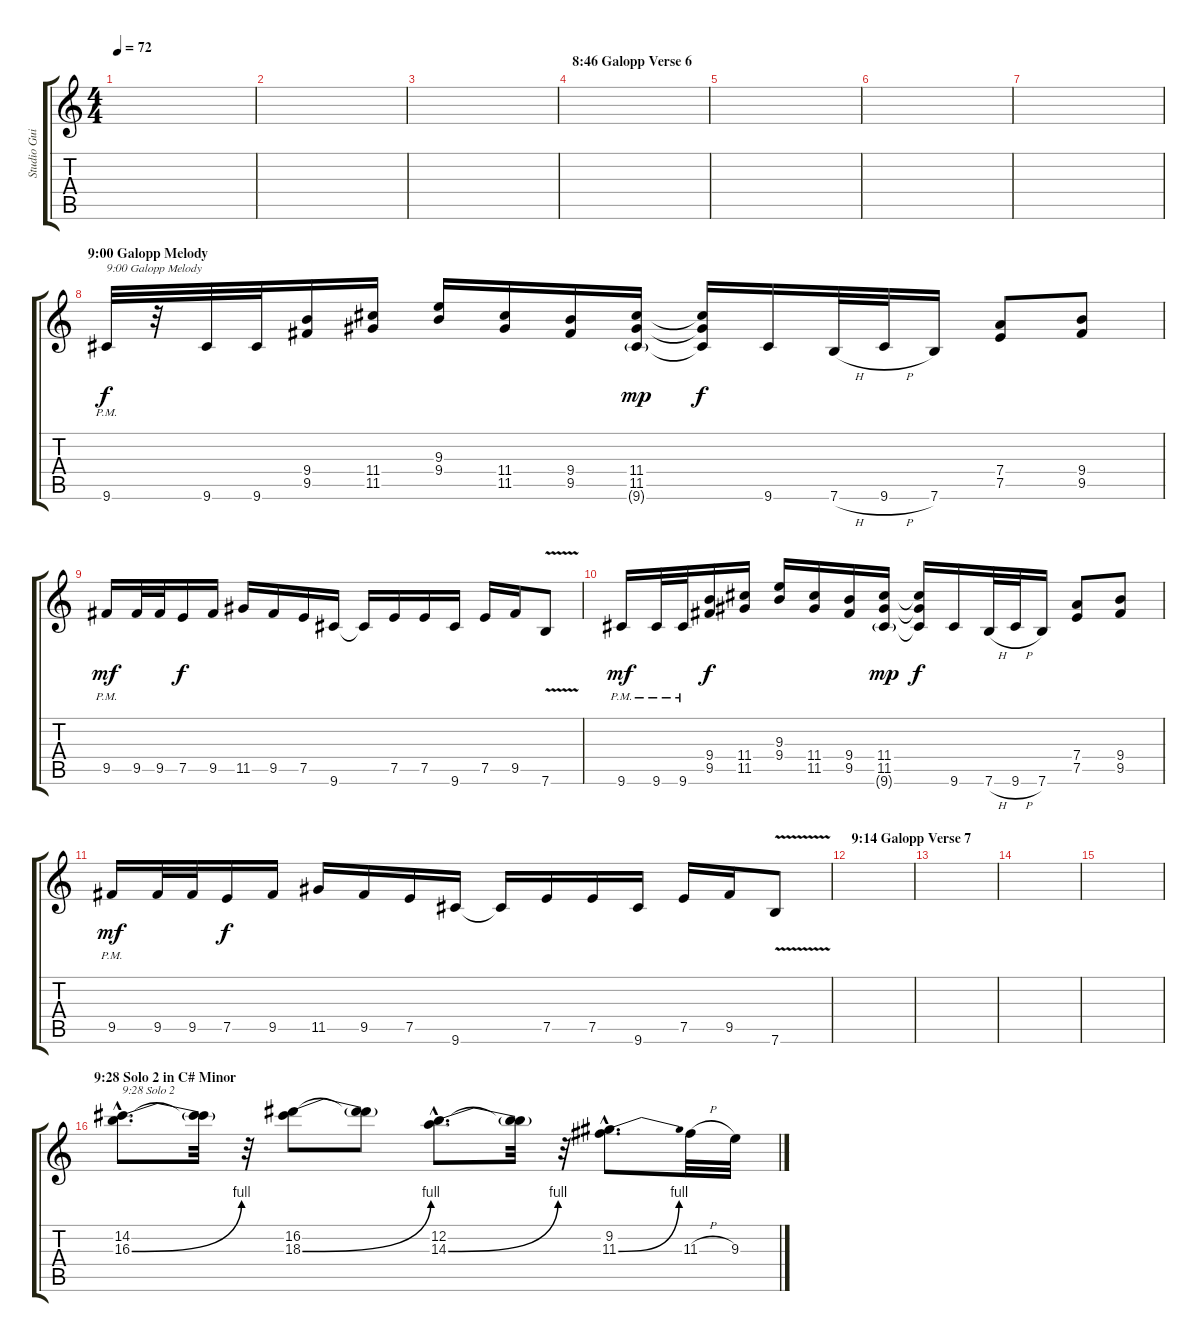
\track ("Studio Guitar" "Studio Gui") {instrument overdrivenguitar}
\staff {score tabs}
\tuning (E4 B3 G3 D3 A2 E2) {hide}
\ts (4 4)
\tempo 72
\clef g2
\ks c
|
|
|
\section ("" "8:46 Galopp Verse 6")
|
|
|
|
\section ("" "9:00 Galopp Melody")
9.6{pm}.32{txt "9:00 Galopp Melody" volume 0} r.32 9.6.32 9.6.32 (9.4 9.5).16 (11.4 11.5).16 (9.3 9.4).16 (11.4 11.5).16 (9.4 9.5).16 (11.4 11.5 9.6{g}).16{dy mp} (11.4{t} 11.5{t} 9.6{t}).16{dy f} 9.6.16 7.6{h}.32 9.6{h}.32 7.6.16 (7.4 7.5).8 (9.4 9.5).8 |
9.5{pm}.16{dy mf} 9.5.32 9.5.32 7.5.16{dy f} 9.5.16 11.5.16 9.5.16 7.5.16 9.6.16 9.6{t}.16 7.5.16 7.5.16 9.6.16 7.5.16 9.5.16 7.6{v}.8 |
9.6{pm}.16{dy mf} 9.6{pm}.32 9.6{pm}.32 (9.4 9.5).16{dy f} (11.4 11.5).16 (9.3 9.4).16 (11.4 11.5).16 (9.4 9.5).16 (11.4 11.5 9.6{g}).16{dy mp} (11.4{t} 11.5{t} 9.6{t}).16{dy f} 9.6.16 7.6{h}.32 9.6{h}.32 7.6.16 (7.4 7.5).8 (9.4 9.5).8 |
9.5{pm}.16{dy mf} 9.5.32 9.5.32 7.5.16{dy f} 9.5.16 11.5.16 9.5.16 7.5.16 9.6.16 9.6{t}.16 7.5.16 7.5.16 9.6.16 7.5.16 9.5.16 7.6{v}.8 |
\section ("" "9:14 Galopp Verse 7")
|
|
|
|
\section ("" "9:28 Solo 2 in C# Minor")
(14.2{hac} 16.3{be (bend 0 0 60 4) hac}).8{d txt "9:28 Solo 2" volume 0} (14.2{t} 16.3{t}).32 r.32 (16.2 18.3{be (bend 0 0 60 4)}).8 (16.2{t} 18.3{t}).8 (12.2{hac} 14.3{be (bend 0 0 60 4) hac}).8{d} (12.2{t} 14.3{t}).32 r.32 (9.2{hac} 11.3{be (bend 0 0 60 4) hac}).8{d} 11.3{h}.32 9.3.32
